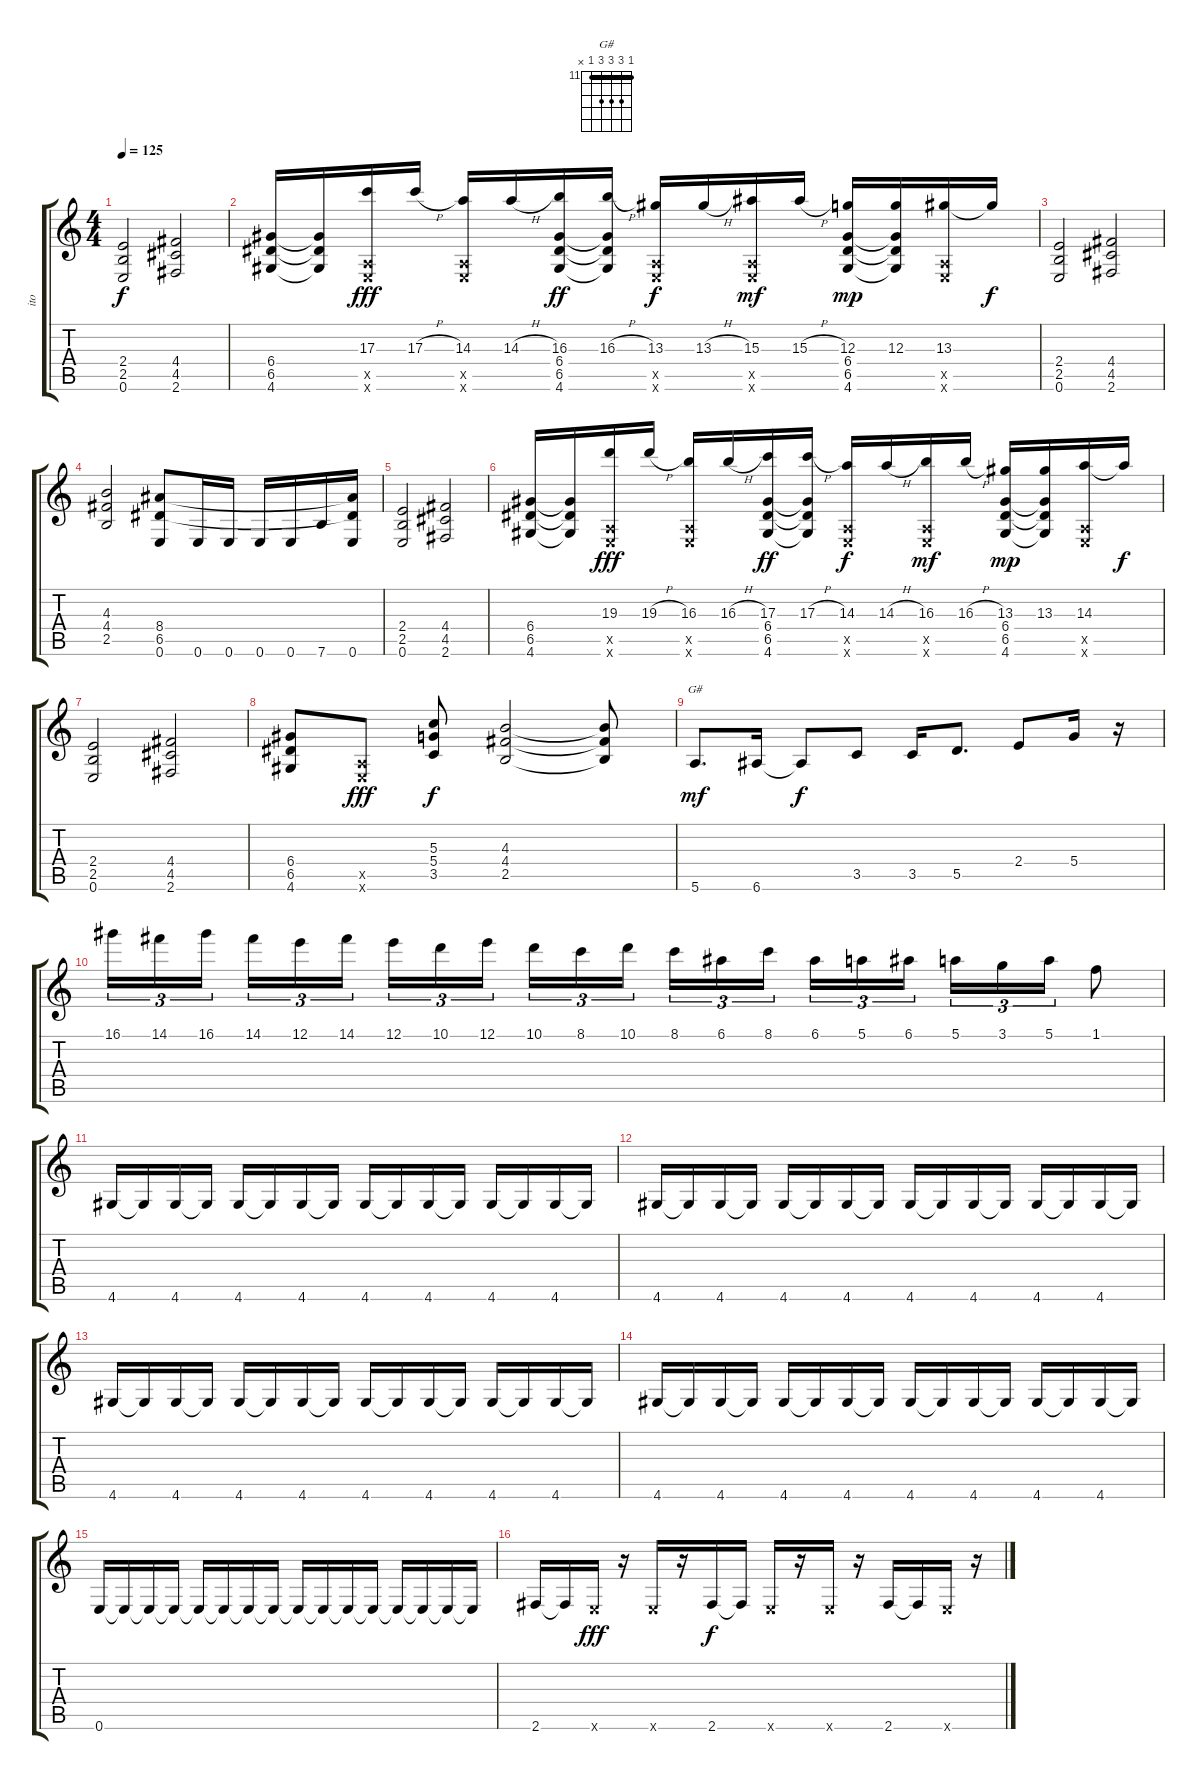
\track ("ito" "ito") {instrument distortionguitar}
\staff {score tabs}
\tuning (E4 B3 G3 D3 A2 E2) {hide}
\chord ("G#" 11 13 13 13 11 x) {firstfret 11 barre 11}
\ts (4 4)
\tempo 125
\clef g2
\ks c
(2.4 2.5 0.6).2{dy f} (4.4 4.5 2.6).2 |
(6.4 6.5 4.6).16 (6.4{t} 6.5{t} 4.6{t}).16 (17.3 0.5{x} 0.6{x}).16{dy fff} 17.3{h}.16 (14.3 0.5{x} 0.6{x}).16 14.3{h}.16 (16.3 6.4 6.5 4.6).16{dy ff} (16.3{h} 6.4{t} 6.5{t} 4.6{t}).16 (13.3 0.5{x} 0.6{x}).16{dy f} 13.3{h}.16 (15.3 0.5{x} 0.6{x}).16{dy mf} 15.3{h}.16 (12.3 6.4 6.5 4.6).16{dy mp} (12.3 6.4{t} 6.5{t} 4.6{t}).16 (13.3 0.5{x} 0.6{x}).16 13.3{t}.16{dy f} |
(2.4 2.5 0.6).2 (4.4 4.5 2.6).2 |
(4.3 4.4 2.5).2 (8.4 6.5 0.6).8 0.6.16 0.6.16 0.6.16 0.6.16 7.6.16 (8.4{t} 6.5{t} 0.6).16 |
(2.4 2.5 0.6).2 (4.4 4.5 2.6).2 |
(6.4 6.5 4.6).16 (6.4{t} 6.5{t} 4.6{t}).16 (19.3 0.5{x} 0.6{x}).16{dy fff} 19.3{h}.16 (16.3 0.5{x} 0.6{x}).16 16.3{h}.16 (17.3 6.4 6.5 4.6).16{dy ff} (17.3{h} 6.4{t} 6.5{t} 4.6{t}).16 (14.3 0.5{x} 0.6{x}).16{dy f} 14.3{h}.16 (16.3 0.5{x} 0.6{x}).16{dy mf} 16.3{h}.16 (13.3 6.4 6.5 4.6).16{dy mp} (13.3 6.4{t} 6.5{t} 4.6{t}).16 (14.3 0.5{x} 0.6{x}).16 14.3{t}.16{dy f} |
(2.4 2.5 0.6).2 (4.4 4.5 2.6).2 |
(6.4 6.5 4.6).8 (0.5{x} 0.6{x}).8{dy fff} (5.3 5.4 3.5).8{dy f} (4.3 4.4 2.5).2 (4.3{t} 4.4{t} 2.5{t}).8 |
5.6.8{d ch "G#" dy mf} 6.6.16 6.6{t}.8{dy f} 3.5.8 3.5.16 5.5.8{d} 2.4.8 5.4.16 r.16 |
16.1.16{tu (3 2)} 14.1.16{tu (3 2)} 16.1.16{tu (3 2)} 14.1.16{tu (3 2)} 12.1.16{tu (3 2)} 14.1.16{tu (3 2)} 12.1.16{tu (3 2)} 10.1.16{tu (3 2)} 12.1.16{tu (3 2)} 10.1.16{tu (3 2)} 8.1.16{tu (3 2)} 10.1.16{tu (3 2)} 8.1.16{tu (3 2)} 6.1.16{tu (3 2)} 8.1.16{tu (3 2)} 6.1.16{tu (3 2)} 5.1.16{tu (3 2)} 6.1.16{tu (3 2)} 5.1.16{tu (3 2)} 3.1.16{tu (3 2)} 5.1.16{tu (3 2)} 1.1.8 |
4.6.16 4.6{t}.16 4.6.16 4.6{t}.16 4.6.16 4.6{t}.16 4.6.16 4.6{t}.16 4.6.16 4.6{t}.16 4.6.16 4.6{t}.16 4.6.16 4.6{t}.16 4.6.16 4.6{t}.16 |
4.6.16 4.6{t}.16 4.6.16 4.6{t}.16 4.6.16 4.6{t}.16 4.6.16 4.6{t}.16 4.6.16 4.6{t}.16 4.6.16 4.6{t}.16 4.6.16 4.6{t}.16 4.6.16 4.6{t}.16 |
4.6.16 4.6{t}.16 4.6.16 4.6{t}.16 4.6.16 4.6{t}.16 4.6.16 4.6{t}.16 4.6.16 4.6{t}.16 4.6.16 4.6{t}.16 4.6.16 4.6{t}.16 4.6.16 4.6{t}.16 |
4.6.16 4.6{t}.16 4.6.16 4.6{t}.16 4.6.16 4.6{t}.16 4.6.16 4.6{t}.16 4.6.16 4.6{t}.16 4.6.16 4.6{t}.16 4.6.16 4.6{t}.16 4.6.16 4.6{t}.16 |
0.6.16 0.6{t}.16 0.6{t}.16 0.6{t}.16 0.6{t}.16 0.6{t}.16 0.6{t}.16 0.6{t}.16 0.6{t}.16 0.6{t}.16 0.6{t}.16 0.6{t}.16 0.6{t}.16 0.6{t}.16 0.6{t}.16 0.6{t}.16 |
2.6.16 2.6{t}.16 0.6{x}.16{dy fff} r.16 0.6{x}.16 r.16 2.6.16{dy f} 2.6{t}.16 0.6{x}.16 r.16 0.6{x}.16 r.16 2.6.16 2.6{t}.16 0.6{x}.16 r.16
